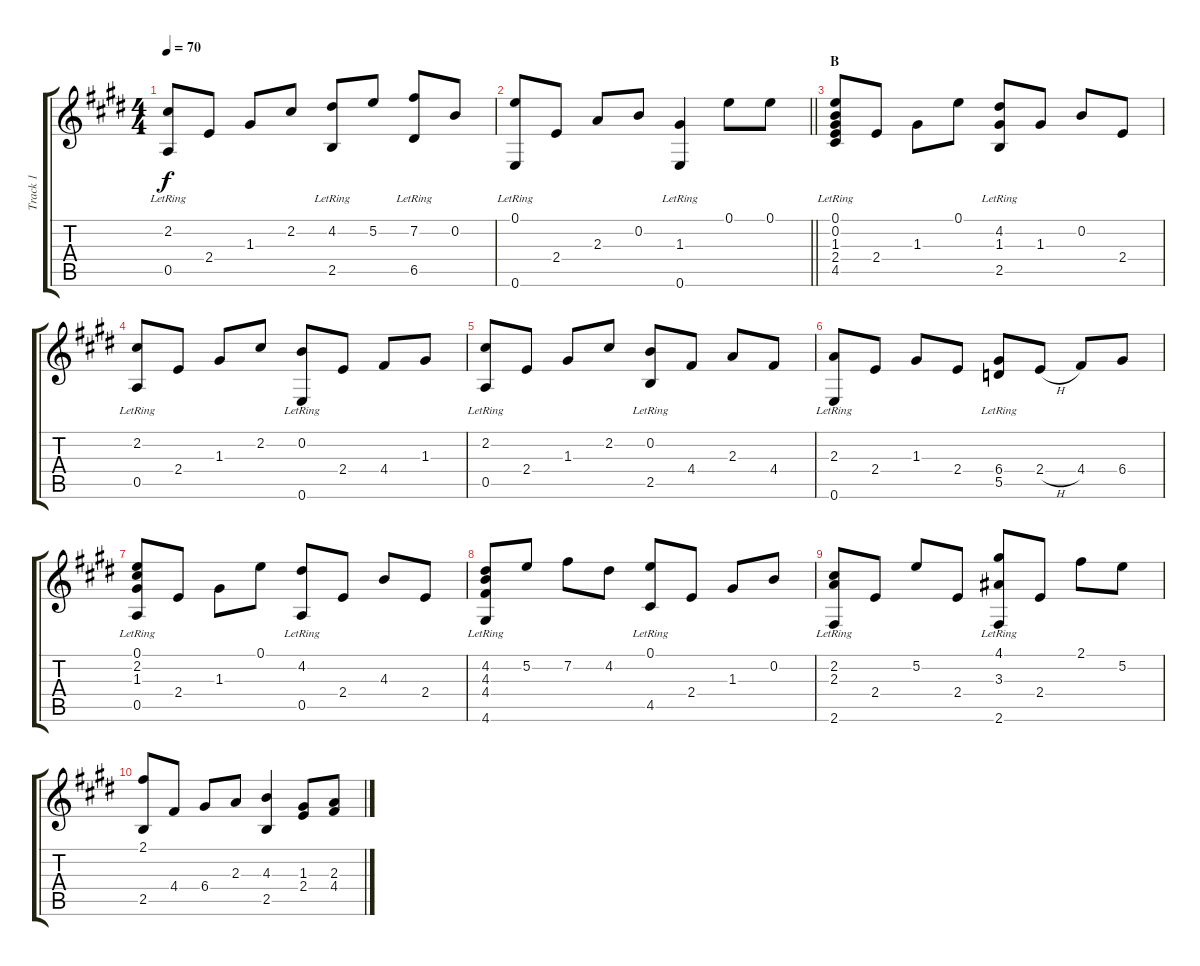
\track ("Track 1" "Track 1") {instrument acousticguitarnylon}
\staff {score tabs}
\tuning (E4 B3 G3 D3 A2 E2) {hide}
\ts (4 4)
\tempo 70
\clef g2
\ks e
(2.2 0.5{lr}).8{dy f} 2.4.8 1.3.8 2.2.8 (4.2 2.5{lr}).8 5.2.8 (7.2 6.5{lr}).8 0.2.8 |
\barLineRight lightlight
(0.1{lr} 0.6{lr}).8 2.4.8 2.3.8 0.2.8 (1.3 0.6{lr}).4 0.1.8 0.1.8 |
\section ("" "B")
(0.1{lr} 0.2{lr} 1.3{lr} 2.4{lr} 4.5{lr}).8 2.4.8 1.3.8 0.1.8 (4.2 1.3 2.5{lr}).8 1.3.8 0.2.8 2.4.8 |
(2.2 0.5{lr}).8 2.4.8 1.3.8 2.2.8 (0.2 0.6{lr}).8 2.4.8 4.4.8 1.3.8 |
(2.2 0.5{lr}).8 2.4.8 1.3.8 2.2.8 (0.2 2.5{lr}).8 4.4.8 2.3.8 4.4.8 |
(2.3 0.6{lr}).8 2.4.8 1.3.8 2.4.8 (6.4 5.5{lr}).8 2.4{h}.8 4.4.8 6.4.8 |
(0.1{lr} 2.2{lr} 1.3{lr} 0.5{lr}).8 2.4.8 1.3.8 0.1.8 (4.2 0.5{lr}).8 2.4.8 4.3.8 2.4.8 |
(4.2{lr} 4.3{lr} 4.4{lr} 4.6{lr}).8 5.2.8 7.2.8 4.2.8 (0.1 4.5{lr}).8 2.4.8 1.3.8 0.2.8 |
(2.2{lr} 2.3{lr} 2.6{lr}).8 2.4.8 5.2.8 2.4.8 (4.1 3.3 2.6{lr}).8 2.4.8 2.1.8 5.2.8 |
(2.1 2.5).8 4.4.8 6.4.8 2.3.8 (4.3 2.5).4 (1.3 2.4).8 (2.3 4.4).8
